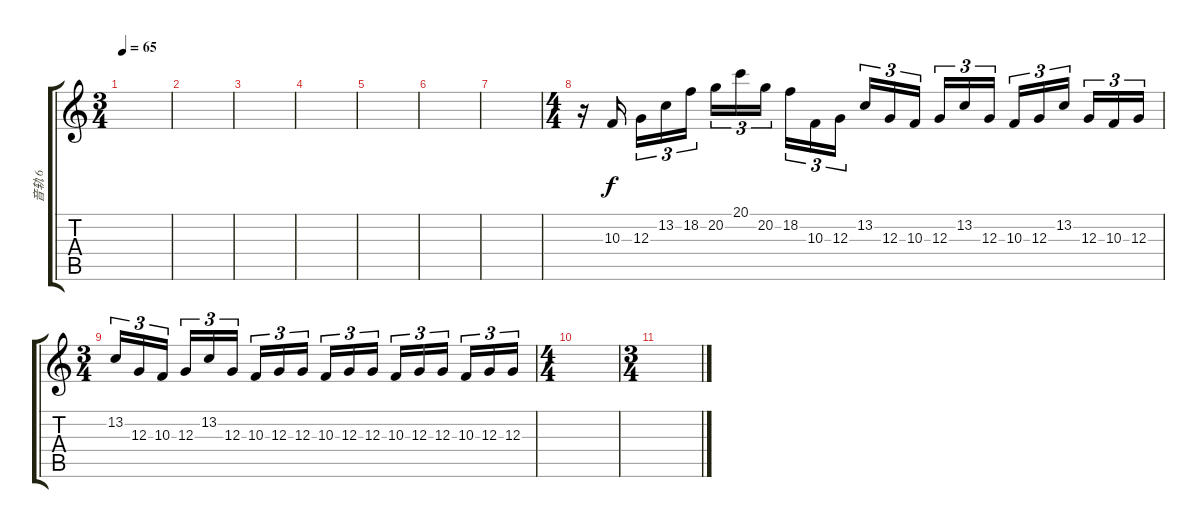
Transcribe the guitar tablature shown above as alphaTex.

\track ("音轨 6" "音轨 6") {instrument flute}
\staff {score tabs}
\tuning (E4 B3 G3 D3 A2 E2) {hide}
\ts (3 4)
\tempo 65
\clef g2
\ks c
|
|
|
|
|
|
|
\ts (4 4)
r.16 10.3.16{beam splitsecondary} 12.3.16{tu (3 2)} 13.2.16{tu (3 2)} 18.2.16{tu (3 2)} 20.2.16{tu (3 2)} 20.1.16{tu (3 2)} 20.2.16{tu (3 2) beam splitsecondary} 18.2.16{tu (3 2)} 10.3.16{tu (3 2)} 12.3.16{tu (3 2)} 13.2.16{tu (3 2)} 12.3.16{tu (3 2)} 10.3.16{tu (3 2) beam splitsecondary} 12.3.16{tu (3 2)} 13.2.16{tu (3 2)} 12.3.16{tu (3 2)} 10.3.16{tu (3 2) volume 0} 12.3.16{tu (3 2)} 13.2.16{tu (3 2) beam splitsecondary} 12.3.16{tu (3 2)} 10.3.16{tu (3 2)} 12.3.16{tu (3 2)} |
\ts (3 4)
13.2.16{tu (3 2)} 12.3.16{tu (3 2)} 10.3.16{tu (3 2) beam splitsecondary} 12.3.16{tu (3 2)} 13.2.16{tu (3 2)} 12.3.16{tu (3 2)} 10.3.16{tu (3 2)} 12.3.16{tu (3 2)} 12.3.16{tu (3 2) beam splitsecondary} 10.3.16{tu (3 2)} 12.3.16{tu (3 2)} 12.3.16{tu (3 2)} 10.3.16{tu (3 2)} 12.3.16{tu (3 2)} 12.3.16{tu (3 2) beam splitsecondary} 10.3.16{tu (3 2)} 12.3.16{tu (3 2)} 12.3.16{tu (3 2)} |
\ts (4 4)
|
\ts (3 4)
